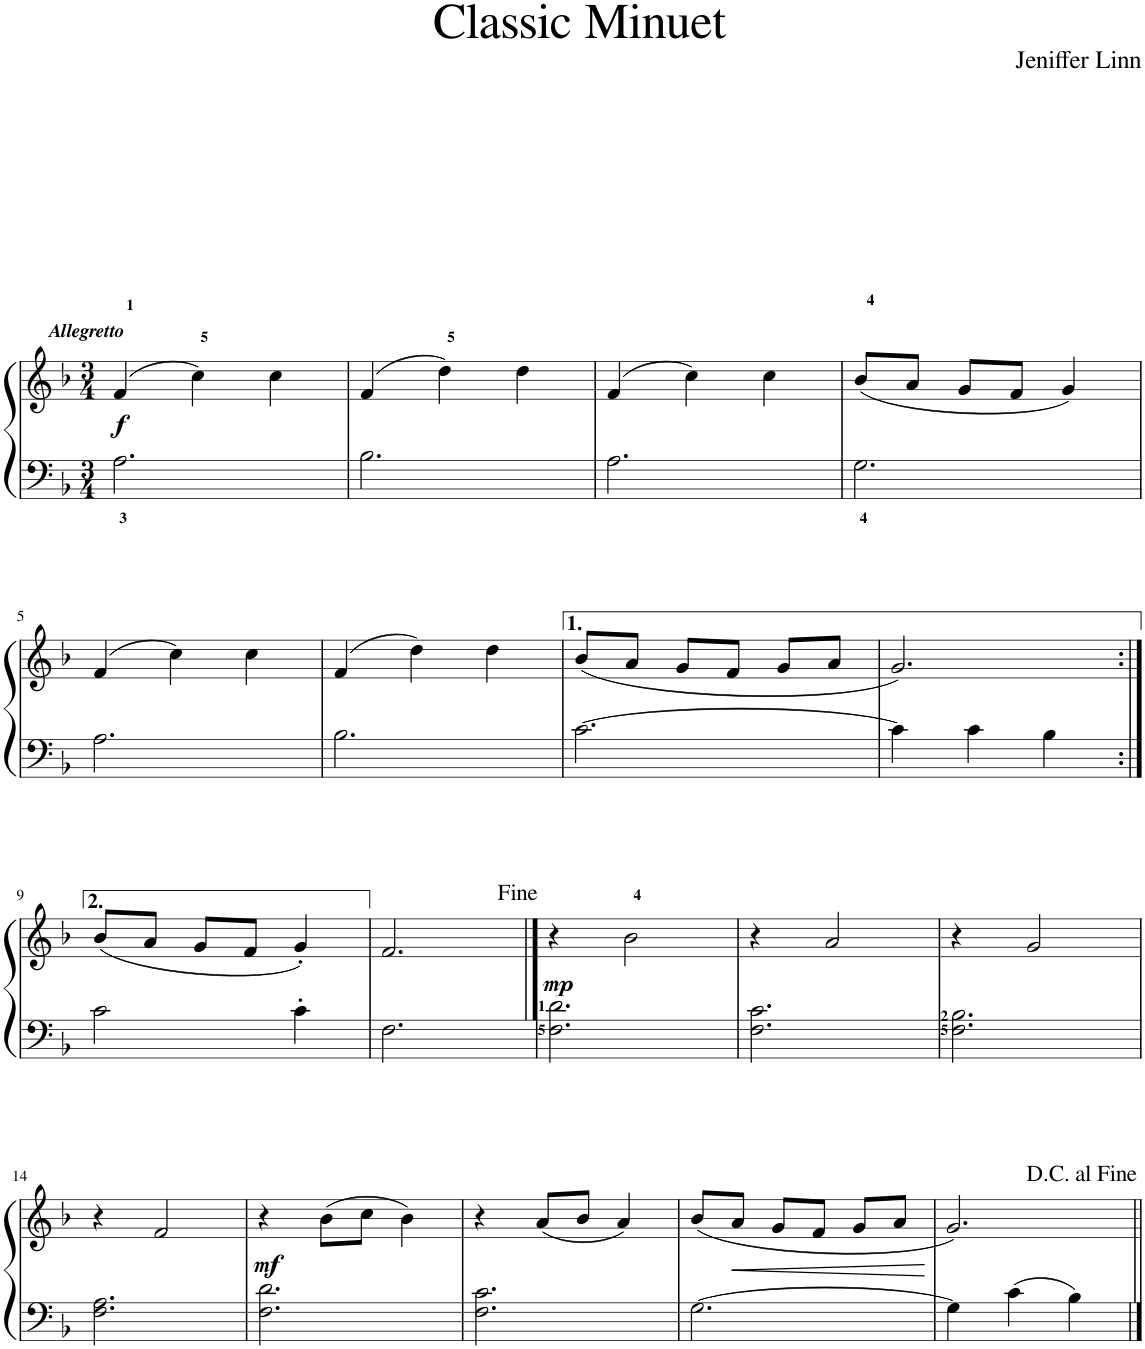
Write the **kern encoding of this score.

**kern	**kern	**dynam
*part1	*part1	*part1
*staff2	*staff1	*staff1/2
*I"Piano	*	*
*I'Pno.	*	*
*clefF4	*clefG2	*
*k[b-]	*k[b-]	*
*M3/4	*M3/4	*
=1	=1	=1
!	!LO:TX:a:Bi:t=Allegretto	!
!	!	!LO:DY:b
2.A<\	(4f/	f
.	4cc\)	.
.	4cc\	.
=2	=2	=2
2.B-\	(4f/	.
.	4dd\)	.
.	4dd\	.
=3	=3	=3
2.A\	(4f/	.
.	4cc\)	.
.	4cc\	.
=4	=4	=4
2.G<\	(8b-/L	.
.	8a/J	.
.	8g/L	.
.	8f/J	.
.	4g/)	.
!!LO:LB:g=z
=5	=5	=5
2.A\	(4f/	.
.	4cc\)	.
.	4cc\	.
=6	=6	=6
2.B-\	(4f/	.
.	4dd\)	.
.	4dd\	.
=7	=7	=7
[2.c\	(8b-/L	.
.	8a/J	.
.	8g/L	.
.	8f/J	.
.	8g/L	.
.	8a/J	.
=8	=8	=8
4c\]	2.g/)	.
4c\	.	.
4B-\	.	.
!!LO:LB:g=z
=9:|!	=9:|!	=9:|!
2c\	(8b-/L	.
.	8a/J	.
.	8g/L	.
.	8f/J	.
4c'\	4g'/)	.
=10	=10	=10
2.F\	2.f/	.
==11	==11	==11
!	!	!LO:DY:b
2.F\ 2.d\	4r	mp
.	2b-\	.
=12	=12	=12
2.F\ 2.c\	4r	.
.	2a/	.
=13	=13	=13
2.F\ 2.B-\	4r	.
.	2g/	.
!!LO:LB:g=z
=14	=14	=14
2.F\ 2.A\	4r	.
.	2f/	.
=15	=15	=15
!	!	!LO:DY:b
2.F\ 2.d\	4r	mf
.	(8b-\L	.
.	8cc\J	.
.	4b-\)	.
=16	=16	=16
2.F\ 2.c\	4r	.
.	(8a/L	.
.	8b-/J	.
.	4a/)	.
=17	=17	=17
[2.G\	(8b-/L	.
!	!	!LO:HP:b
.	8a/J	<
.	8g/L	.
.	8f/J	.
.	8g/L	.
.	8a/J	.
.	.	[
=18	=18	=18
4G\]	2.g/)	.
4c\	.	.
4B-\	.	.
=||	=||	=||
*-	*-	*-
